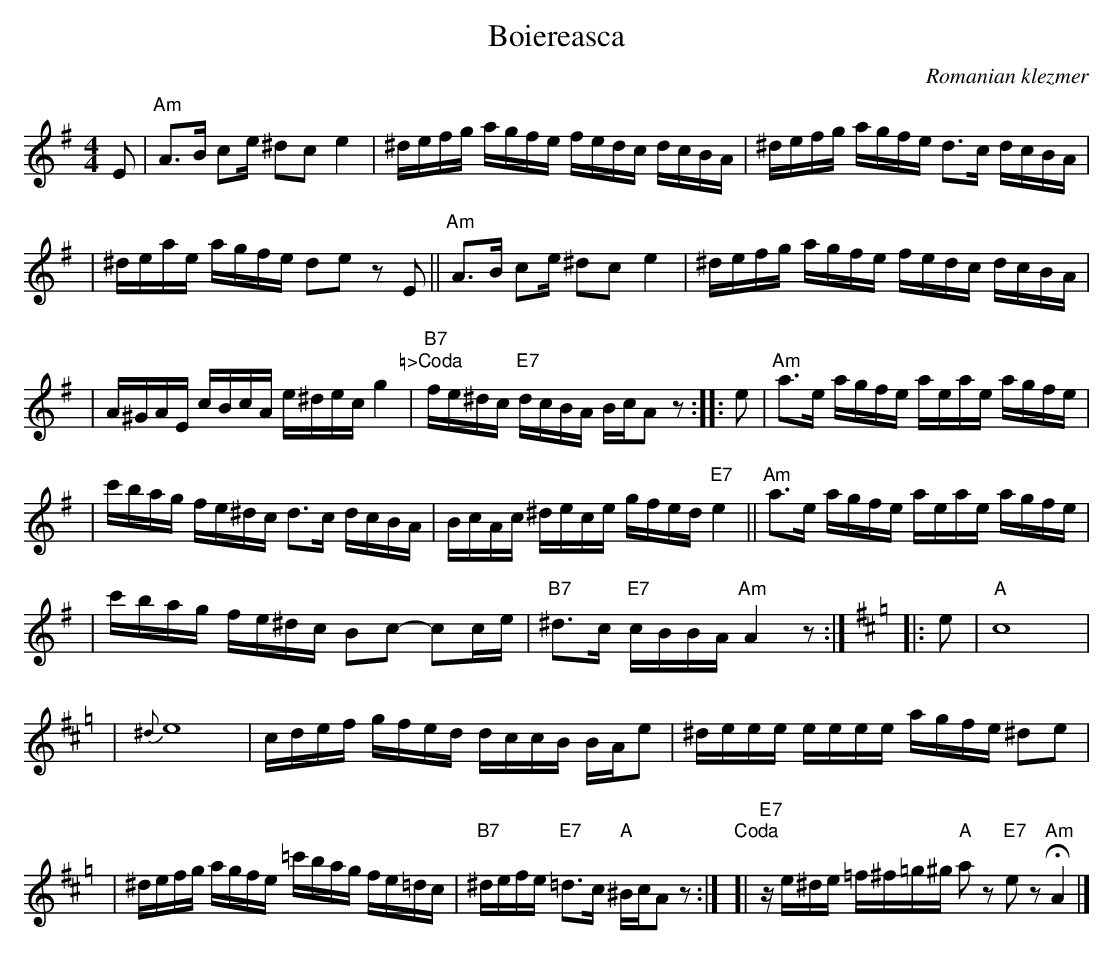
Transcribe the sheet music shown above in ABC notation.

X:1
T: Boiereasca
O: Romanian klezmer
M: 4/4
L: 1/16
K: Ador
E2 \
| "Am"A3B c2e ^d2c2 e4 \
| ^defg agfe fedc dcBA \
| ^defg agfe d3c dcBA |
| ^deae agfe d2e2 z2E2 \
|| "Am"A3B c2e ^d2c2 e4 \
| ^defg agfe fedc dcBA |
| A^GAE cBcA e^dec g4 \
"\=>Coda"\
| "B7"fe^dc "E7"dcBA BcA2 z2 \
:: e2 \
| "Am"a3e agfe aeae agfe |
| c'bag fe^dc d3c dcBA \
| BcAc ^dece gfed "E7"e4 \
|| "Am"a3e agfe aeae agfe |
| c'bag fe^dc B2c2- c2ce \
| "B7"^d3c "E7"cBBA "Am"A4 z2 \
:|[K:Amix=g]|: e2 \
| "A"c16 |
| {^d}e16 \
| cdef gfed dccB BAe2 \
| ^deee eeee agfe ^d2e2 |
| ^defg agfe =c'bag fe=dc \
| "B7"^defe "E7"=d3c "A"^BcA2 z2 :|\
"Coda"\
[| "E7"ze^de =f^f=g^g "A"a2z2 "E7"e2z2 "Am"HA4 |]
